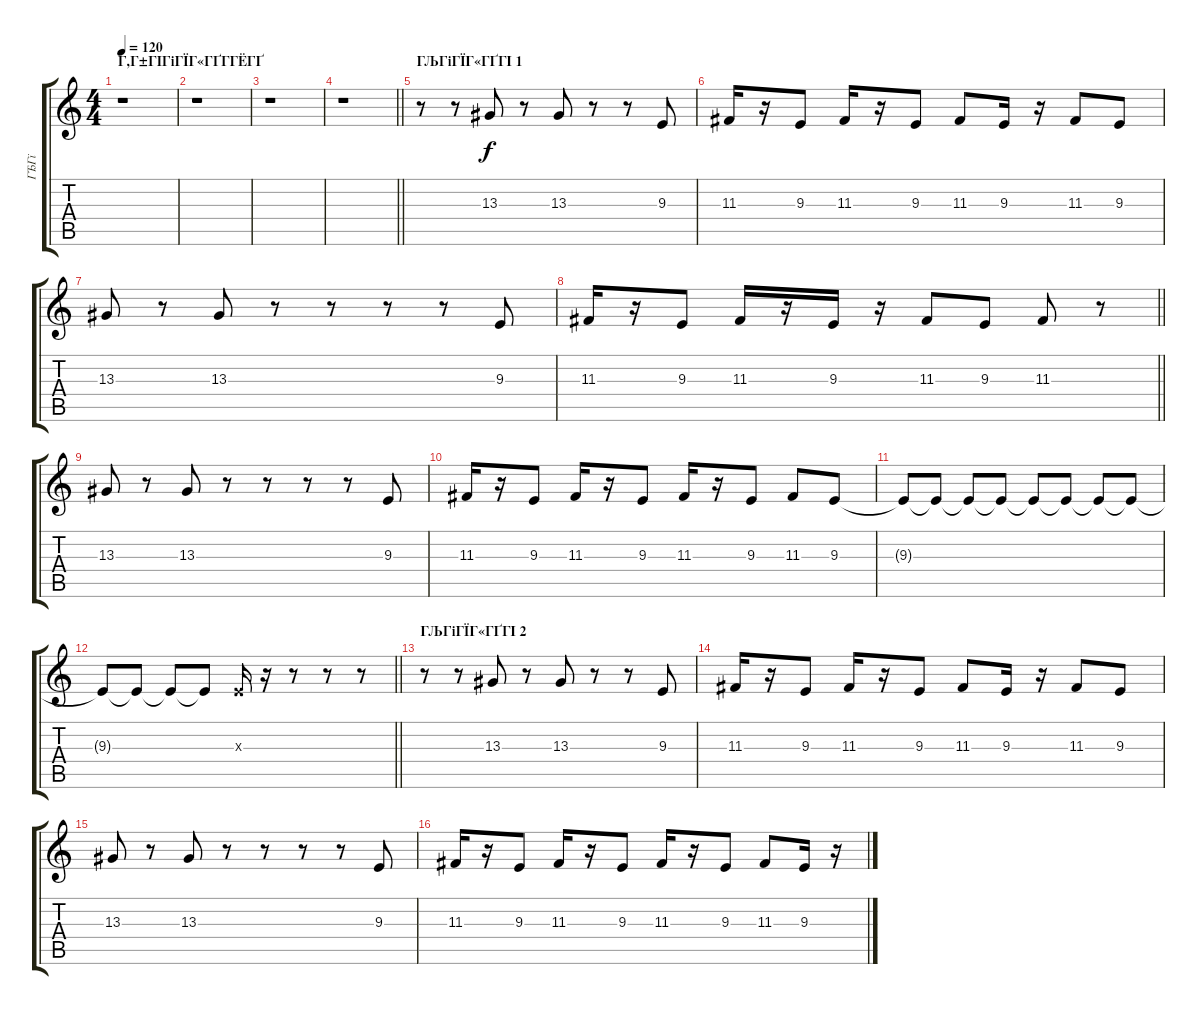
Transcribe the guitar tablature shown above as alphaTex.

\track ("ГЂГї" "ГЂГї") {instrument oboe}
\staff {score tabs}
\tuning (E4 B3 G3 D3 A2 E2) {hide}
\ts (4 4)
\section ("" "Г‚Г±ГІГіГЇГ«ГҐГ­ГЁГҐ")
\tempo 120
\clef g2
\ks c
r.1{dy f instrument oboe} |
r.1 |
r.1 |
\barLineRight lightlight
r.1 |
\section ("" "ГЉГіГЇГ«ГҐГІ 1")
r.8 r.8 13.3.8 r.8 13.3.8 r.8 r.8 9.3.8 |
11.3.16 r.16 9.3.8 11.3.16 r.16 9.3.8 11.3.8 9.3.16 r.16 11.3.8 9.3.8 |
13.3.8 r.8 13.3.8 r.8 r.8 r.8 r.8 9.3.8 |
\barLineRight lightlight
11.3.16 r.16 9.3.8 11.3.16 r.16 9.3.16 r.16 11.3.8 9.3.8 11.3.8 r.8 |
13.3.8 r.8 13.3.8 r.8 r.8 r.8 r.8 9.3.8 |
11.3.16 r.16 9.3.8 11.3.16 r.16 9.3.8 11.3.16 r.16 9.3.8 11.3.8 9.3.8 |
9.3{t}.8 9.3{t}.8 9.3{t}.8 9.3{t}.8 9.3{t}.8 9.3{t}.8 9.3{t}.8 9.3{t}.8 |
\barLineRight lightlight
9.3{t}.8 9.3{t}.8 9.3{t}.8 9.3{t}.8 9.3{x}.16 r.16 r.8 r.8 r.8 |
\section ("" "ГЉГіГЇГ«ГҐГІ 2")
r.8 r.8 13.3.8 r.8 13.3.8 r.8 r.8 9.3.8 |
11.3.16 r.16 9.3.8 11.3.16 r.16 9.3.8 11.3.8 9.3.16 r.16 11.3.8 9.3.8 |
13.3.8 r.8 13.3.8 r.8 r.8 r.8 r.8 9.3.8 |
11.3.16 r.16 9.3.8 11.3.16 r.16 9.3.8 11.3.16 r.16 9.3.8 11.3.8 9.3.16 r.16
